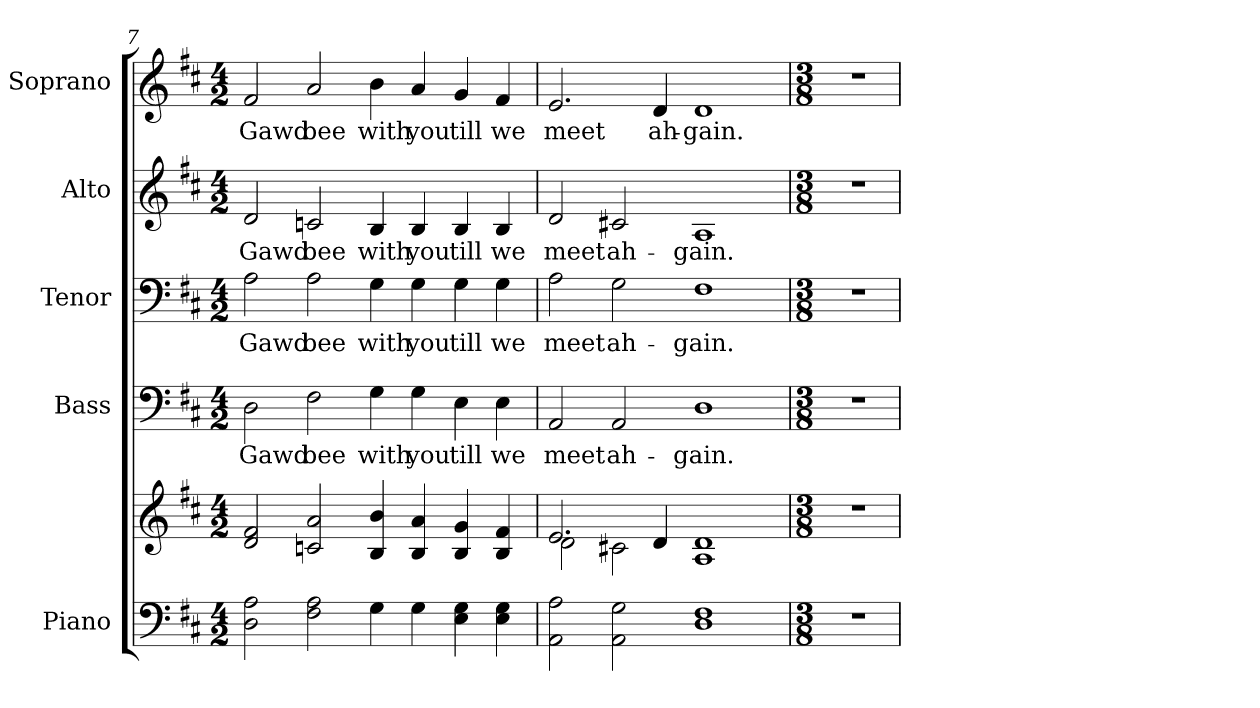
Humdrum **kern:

**kern	**kern	**kern	**text	**kern	**text	**kern	**text	**kern	**text
*part5	*part5	*part4	*part4	*part3	*part3	*part2	*part2	*part1	*part1
*staff6	*staff5	*staff4	*staff4	*staff3	*staff3	*staff2	*staff2	*staff1	*staff1
*I"Piano	*	*I"Bass	*	*I"Tenor	*	*I"Alto	*	*I"Soprano	*
*I'Pno.	*	*I'B.	*	*I'T.	*	*I'A.	*	*I'S.	*
!!LO:PB:g=z
*clefF4	*clefG2	*clefF4	*	*clefF4	*	*clefG2	*	*clefG2	*
*k[f#c#]	*k[f#c#]	*k[f#c#]	*	*k[f#c#]	*	*k[f#c#]	*	*k[f#c#]	*
*D:	*D:	*D:	*	*D:	*	*D:	*	*D:	*
*M4/2	*M4/2	*M4/2	*	*M4/2	*	*M4/2	*	*M4/2	*
=7	=7	=7	=7	=7	=7	=7	=7	=7	=7
!	!	!	!LO:LY:b:color=#000000	!	!	!	!	!	!
!	!	!	!	!	!LO:LY:b:color=#000000	!	!	!	!
!	!	!	!	!	!	!	!LO:LY:b:color=#000000	!	!
!	!	!	!	!	!	!	!	!	!LO:LY:b:color=#000000
2Di\ 2Ai	2di/ 2f#i	2Di\	Gawd	2Ai\	Gawd	2di/	Gawd	2f#i/	Gawd
!	!	!	!LO:LY:b:color=#000000	!	!	!	!	!	!
!	!	!	!	!	!LO:LY:b:color=#000000	!	!	!	!
!	!	!	!	!	!	!	!LO:LY:b:color=#000000	!	!
!	!	!	!	!	!	!	!	!	!LO:LY:b:color=#000000
2F#i\ 2Ai	2cni/ 2ai	2F#i\	bee	2Ai\	bee	2cni/	bee	2ai/	bee
!	!	!	!LO:LY:b:color=#000000	!	!	!	!	!	!
!	!	!	!	!	!LO:LY:b:color=#000000	!	!	!	!
!	!	!	!	!	!	!	!LO:LY:b:color=#000000	!	!
!	!	!	!	!	!	!	!	!	!LO:LY:b:color=#000000
4Gi\	4Bi/ 4bi	4Gi\	with	4Gi\	with	4Bi/	with	4bi\	with
!	!	!	!LO:LY:b:color=#000000	!	!	!	!	!	!
!	!	!	!	!	!LO:LY:b:color=#000000	!	!	!	!
!	!	!	!	!	!	!	!LO:LY:b:color=#000000	!	!
!	!	!	!	!	!	!	!	!	!LO:LY:b:color=#000000
4Gi\	4Bi/ 4ai	4Gi\	you	4Gi\	you	4Bi/	you	4ai/	you
!	!	!	!LO:LY:b:color=#000000	!	!	!	!	!	!
!	!	!	!	!	!LO:LY:b:color=#000000	!	!	!	!
!	!	!	!	!	!	!	!LO:LY:b:color=#000000	!	!
!	!	!	!	!	!	!	!	!	!LO:LY:b:color=#000000
4Ei\ 4Gi	4Bi/ 4gi	4Ei\	till	4Gi\	till	4Bi/	till	4gi/	till
!	!	!	!LO:LY:b:color=#000000	!	!	!	!	!	!
!	!	!	!	!	!LO:LY:b:color=#000000	!	!	!	!
!	!	!	!	!	!	!	!LO:LY:b:color=#000000	!	!
!	!	!	!	!	!	!	!	!	!LO:LY:b:color=#000000
4Ei\ 4Gi	4Bi/ 4f#i	4Ei\	we	4Gi\	we	4Bi/	we	4f#i/	we
=8	=8	=8	=8	=8	=8	=8	=8	=8	=8
*	*^	*	*	*	*	*	*	*	*
!	!	!	!	!LO:LY:b:color=#000000	!	!	!	!	!	!
!	!	!	!	!	!	!LO:LY:b:color=#000000	!	!	!	!
!	!	!	!	!	!	!	!	!LO:LY:b:color=#000000	!	!
!	!	!	!	!	!	!	!	!	!	!LO:LY:b:color=#000000
2AAi\ 2Ai	2.ei/	2di\	2AAi/	meet	2Ai\	meet	2di/	meet	2.ei/	meet
!	!	!	!	!LO:LY:b:color=#000000	!	!	!	!	!	!
!	!	!	!	!	!	!LO:LY:b:color=#000000	!	!	!	!
!	!	!	!	!	!	!	!	!LO:LY:b:color=#000000	!	!
2AAi\ 2Gi	.	2c#Xi\	2AAi/	ah-	2Gi\	ah-	2c#Xi/	ah-	.	.
!	!	!	!	!	!	!	!	!	!	!LO:LY:b:color=#000000
.	4di/	.	.	.	.	.	.	.	4di/	ah-
!	!	!	!	!LO:LY:b:color=#000000	!	!	!	!	!	!
!	!	!	!	!	!	!LO:LY:b:color=#000000	!	!	!	!
!	!	!	!	!	!	!	!	!LO:LY:b:color=#000000	!	!
!	!	!	!	!	!	!	!	!	!	!LO:LY:b:color=#000000
1Di 1F#i	1Ai 1di	1ryy	1Di	-gain.	1F#i	-gain.	1Ai	-gain.	1di	-gain.
*	*v	*v	*	*	*	*	*	*	*	*
!!LO:PB:g=z
=9	=9	=9	=9	=9	=9	=9	=9	=9	=9
*M3/8	*M3/8	*M3/8	*	*M3/8	*	*M3/8	*	*M3/8	*
*	*^	*	*	*	*	*	*	*	*
!LO:N:vis=1	!LO:N:vis=1	!	!LO:N:vis=1	!	!LO:N:vis=1	!	!LO:N:vis=1	!	!LO:N:vis=1	!
*	*v	*v	*	*	*	*	*	*	*	*
4.r	4.r	4.r	.	4.r	.	4.r	.	4.r	.
=	=	=	=	=	=	=	=	=	=
*-	*-	*-	*-	*-	*-	*-	*-	*-	*-
